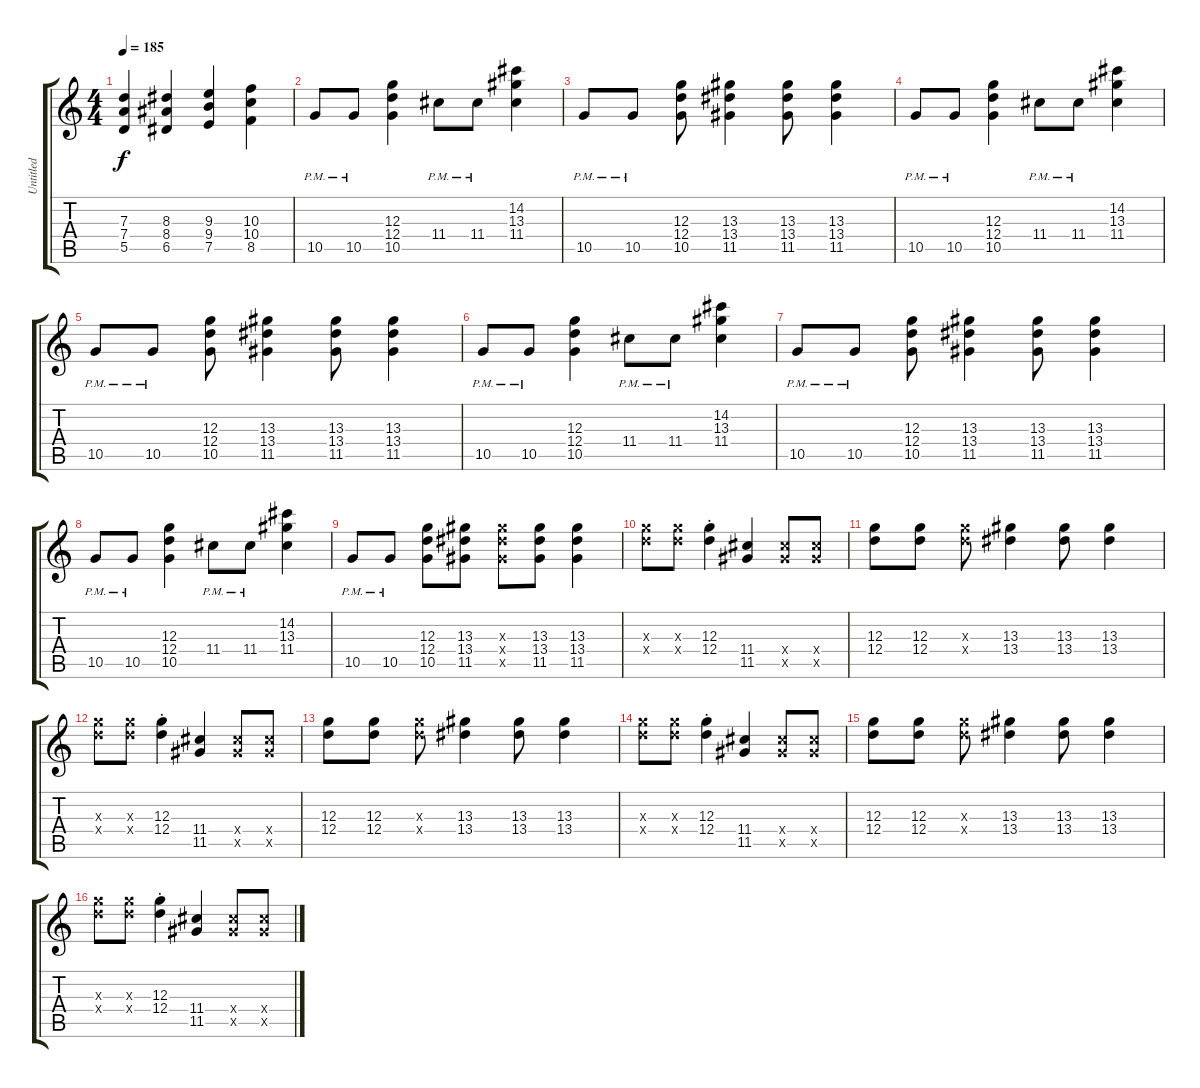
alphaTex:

\track ("Untitled" "Untitled") {instrument acousticguitarnylon}
\staff {score tabs}
\tuning (E4 B3 G3 D3 A2 E2) {hide}
\ts (4 4)
\tempo 185
\clef g2
\ks c
(7.3 7.4 5.5).4{dy f} (8.3 8.4 6.5).4 (9.3 9.4 7.5).4 (10.3 10.4 8.5).4 |
10.5{pm}.8 10.5{pm}.8 (12.3 12.4 10.5).4 11.4{pm}.8 11.4{pm}.8 (14.2 13.3 11.4).4 |
10.5{pm}.8 10.5{pm}.8 (12.3 12.4 10.5).8 (13.3 13.4 11.5).4 (13.3 13.4 11.5).8 (13.3 13.4 11.5).4 |
10.5{pm}.8 10.5{pm}.8 (12.3 12.4 10.5).4 11.4{pm}.8 11.4{pm}.8 (14.2 13.3 11.4).4 |
10.5{pm}.8 10.5{pm}.8 (12.3 12.4 10.5).8 (13.3 13.4 11.5).4 (13.3 13.4 11.5).8 (13.3 13.4 11.5).4 |
10.5{pm}.8 10.5{pm}.8 (12.3 12.4 10.5).4 11.4{pm}.8 11.4{pm}.8 (14.2 13.3 11.4).4 |
10.5{pm}.8 10.5{pm}.8 (12.3 12.4 10.5).8 (13.3 13.4 11.5).4 (13.3 13.4 11.5).8 (13.3 13.4 11.5).4 |
10.5{pm}.8 10.5{pm}.8 (12.3 12.4 10.5).4 11.4{pm}.8 11.4{pm}.8 (14.2 13.3 11.4).4 |
10.5{pm}.8 10.5{pm}.8 (12.3 12.4 10.5).8 (13.3 13.4 11.5).8 (13.3{x} 13.4{x} 11.5{x}).8 (13.3 13.4 11.5).8 (13.3 13.4 11.5).4 |
(12.3{x} 12.4{x}).8 (12.3{x} 12.4{x}).8 (12.3{st} 12.4{st}).4 (11.4 11.5).4 (11.4{x} 11.5{x}).8 (11.4{x} 11.5{x}).8 |
(12.3 12.4).8 (12.3 12.4).8 (12.3{x} 12.4{x}).8 (13.3 13.4).4 (13.3 13.4).8 (13.3 13.4).4 |
(12.3{x} 12.4{x}).8 (12.3{x} 12.4{x}).8 (12.3{st} 12.4{st}).4 (11.4 11.5).4 (11.4{x} 11.5{x}).8 (11.4{x} 11.5{x}).8 |
(12.3 12.4).8 (12.3 12.4).8 (12.3{x} 12.4{x}).8 (13.3 13.4).4 (13.3 13.4).8 (13.3 13.4).4 |
(12.3{x} 12.4{x}).8 (12.3{x} 12.4{x}).8 (12.3{st} 12.4{st}).4 (11.4 11.5).4 (11.4{x} 11.5{x}).8 (11.4{x} 11.5{x}).8 |
(12.3 12.4).8 (12.3 12.4).8 (12.3{x} 12.4{x}).8 (13.3 13.4).4 (13.3 13.4).8 (13.3 13.4).4 |
(12.3{x} 12.4{x}).8 (12.3{x} 12.4{x}).8 (12.3{st} 12.4{st}).4 (11.4 11.5).4 (11.4{x} 11.5{x}).8 (11.4{x} 11.5{x}).8
